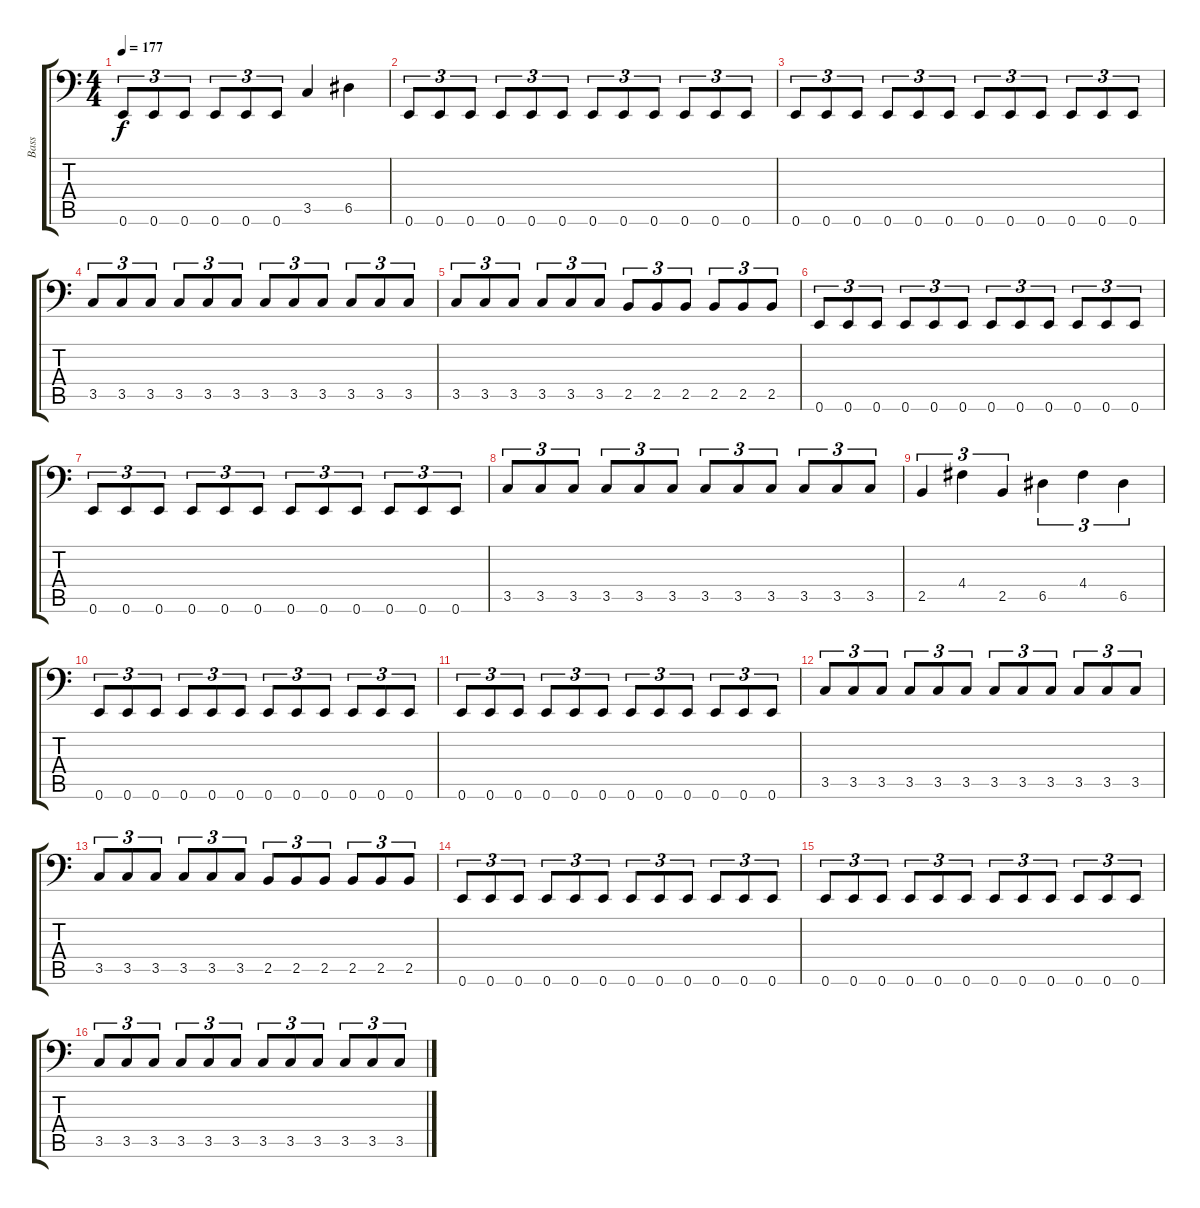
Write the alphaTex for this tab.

\track ("Bass" "Bass") {instrument electricbassfinger}
\staff {score tabs}
\tuning (E3 B2 G2 D2 A1 E1) {hide}
\ts (4 4)
\tempo 177
\clef f4
\ks c
0.6.8{tu (3 2) dy f} 0.6.8{tu (3 2)} 0.6.8{tu (3 2)} 0.6.8{tu (3 2)} 0.6.8{tu (3 2)} 0.6.8{tu (3 2)} 3.5.4 6.5.4 |
0.6.8{tu (3 2)} 0.6.8{tu (3 2)} 0.6.8{tu (3 2)} 0.6.8{tu (3 2)} 0.6.8{tu (3 2)} 0.6.8{tu (3 2)} 0.6.8{tu (3 2)} 0.6.8{tu (3 2)} 0.6.8{tu (3 2)} 0.6.8{tu (3 2)} 0.6.8{tu (3 2)} 0.6.8{tu (3 2)} |
0.6.8{tu (3 2)} 0.6.8{tu (3 2)} 0.6.8{tu (3 2)} 0.6.8{tu (3 2)} 0.6.8{tu (3 2)} 0.6.8{tu (3 2)} 0.6.8{tu (3 2)} 0.6.8{tu (3 2)} 0.6.8{tu (3 2)} 0.6.8{tu (3 2)} 0.6.8{tu (3 2)} 0.6.8{tu (3 2)} |
3.5.8{tu (3 2)} 3.5.8{tu (3 2)} 3.5.8{tu (3 2)} 3.5.8{tu (3 2)} 3.5.8{tu (3 2)} 3.5.8{tu (3 2)} 3.5.8{tu (3 2)} 3.5.8{tu (3 2)} 3.5.8{tu (3 2)} 3.5.8{tu (3 2)} 3.5.8{tu (3 2)} 3.5.8{tu (3 2)} |
3.5.8{tu (3 2)} 3.5.8{tu (3 2)} 3.5.8{tu (3 2)} 3.5.8{tu (3 2)} 3.5.8{tu (3 2)} 3.5.8{tu (3 2)} 2.5.8{tu (3 2)} 2.5.8{tu (3 2)} 2.5.8{tu (3 2)} 2.5.8{tu (3 2)} 2.5.8{tu (3 2)} 2.5.8{tu (3 2)} |
0.6.8{tu (3 2)} 0.6.8{tu (3 2)} 0.6.8{tu (3 2)} 0.6.8{tu (3 2)} 0.6.8{tu (3 2)} 0.6.8{tu (3 2)} 0.6.8{tu (3 2)} 0.6.8{tu (3 2)} 0.6.8{tu (3 2)} 0.6.8{tu (3 2)} 0.6.8{tu (3 2)} 0.6.8{tu (3 2)} |
0.6.8{tu (3 2)} 0.6.8{tu (3 2)} 0.6.8{tu (3 2)} 0.6.8{tu (3 2)} 0.6.8{tu (3 2)} 0.6.8{tu (3 2)} 0.6.8{tu (3 2)} 0.6.8{tu (3 2)} 0.6.8{tu (3 2)} 0.6.8{tu (3 2)} 0.6.8{tu (3 2)} 0.6.8{tu (3 2)} |
3.5.8{tu (3 2)} 3.5.8{tu (3 2)} 3.5.8{tu (3 2)} 3.5.8{tu (3 2)} 3.5.8{tu (3 2)} 3.5.8{tu (3 2)} 3.5.8{tu (3 2)} 3.5.8{tu (3 2)} 3.5.8{tu (3 2)} 3.5.8{tu (3 2)} 3.5.8{tu (3 2)} 3.5.8{tu (3 2)} |
2.5.4{tu (3 2)} 4.4.4{tu (3 2)} 2.5.4{tu (3 2)} 6.5.4{tu (3 2)} 4.4.4{tu (3 2)} 6.5.4{tu (3 2)} |
0.6.8{tu (3 2)} 0.6.8{tu (3 2)} 0.6.8{tu (3 2)} 0.6.8{tu (3 2)} 0.6.8{tu (3 2)} 0.6.8{tu (3 2)} 0.6.8{tu (3 2)} 0.6.8{tu (3 2)} 0.6.8{tu (3 2)} 0.6.8{tu (3 2)} 0.6.8{tu (3 2)} 0.6.8{tu (3 2)} |
0.6.8{tu (3 2)} 0.6.8{tu (3 2)} 0.6.8{tu (3 2)} 0.6.8{tu (3 2)} 0.6.8{tu (3 2)} 0.6.8{tu (3 2)} 0.6.8{tu (3 2)} 0.6.8{tu (3 2)} 0.6.8{tu (3 2)} 0.6.8{tu (3 2)} 0.6.8{tu (3 2)} 0.6.8{tu (3 2)} |
3.5.8{tu (3 2)} 3.5.8{tu (3 2)} 3.5.8{tu (3 2)} 3.5.8{tu (3 2)} 3.5.8{tu (3 2)} 3.5.8{tu (3 2)} 3.5.8{tu (3 2)} 3.5.8{tu (3 2)} 3.5.8{tu (3 2)} 3.5.8{tu (3 2)} 3.5.8{tu (3 2)} 3.5.8{tu (3 2)} |
3.5.8{tu (3 2)} 3.5.8{tu (3 2)} 3.5.8{tu (3 2)} 3.5.8{tu (3 2)} 3.5.8{tu (3 2)} 3.5.8{tu (3 2)} 2.5.8{tu (3 2)} 2.5.8{tu (3 2)} 2.5.8{tu (3 2)} 2.5.8{tu (3 2)} 2.5.8{tu (3 2)} 2.5.8{tu (3 2)} |
0.6.8{tu (3 2)} 0.6.8{tu (3 2)} 0.6.8{tu (3 2)} 0.6.8{tu (3 2)} 0.6.8{tu (3 2)} 0.6.8{tu (3 2)} 0.6.8{tu (3 2)} 0.6.8{tu (3 2)} 0.6.8{tu (3 2)} 0.6.8{tu (3 2)} 0.6.8{tu (3 2)} 0.6.8{tu (3 2)} |
0.6.8{tu (3 2)} 0.6.8{tu (3 2)} 0.6.8{tu (3 2)} 0.6.8{tu (3 2)} 0.6.8{tu (3 2)} 0.6.8{tu (3 2)} 0.6.8{tu (3 2)} 0.6.8{tu (3 2)} 0.6.8{tu (3 2)} 0.6.8{tu (3 2)} 0.6.8{tu (3 2)} 0.6.8{tu (3 2)} |
3.5.8{tu (3 2)} 3.5.8{tu (3 2)} 3.5.8{tu (3 2)} 3.5.8{tu (3 2)} 3.5.8{tu (3 2)} 3.5.8{tu (3 2)} 3.5.8{tu (3 2)} 3.5.8{tu (3 2)} 3.5.8{tu (3 2)} 3.5.8{tu (3 2)} 3.5.8{tu (3 2)} 3.5.8{tu (3 2)}
